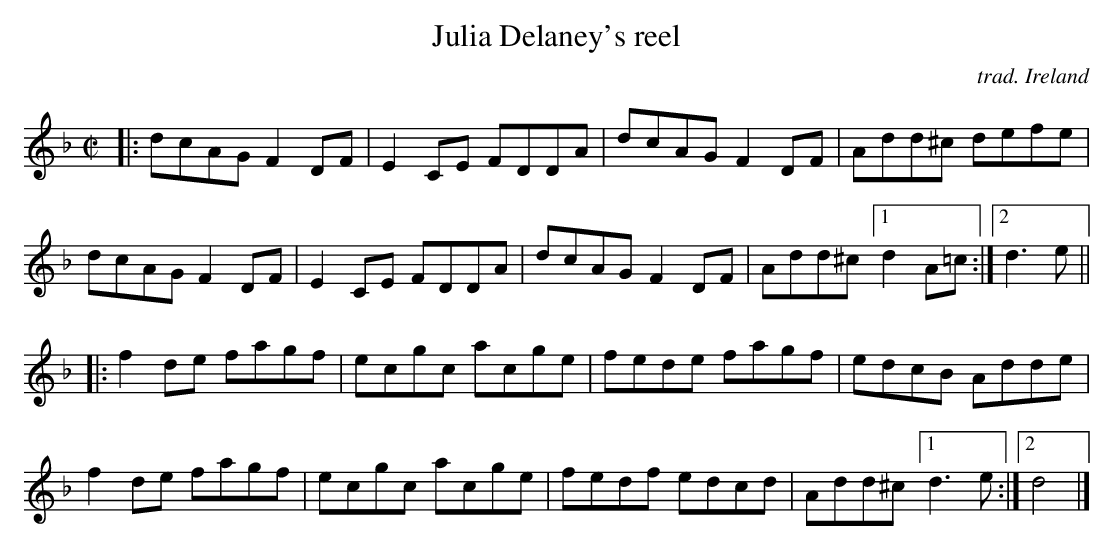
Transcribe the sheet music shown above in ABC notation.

X:1
T: Julia Delaney's reel
O: trad. Ireland
M: C|
L: 1/8
K: Dm
|:\
dcAG F2DF | E2CE FDDA | dcAG F2DF | Add^c defe |
dcAG F2DF | E2CE FDDA | dcAG F2DF | Add^c [1 d2 A=c :|[2 d3e ||
|:\
f2de fagf | ecgc acge | fede fagf | edcB Adde |
f2de fagf | ecgc acge | fedf edcd | Add^c [1 d3e :|[2 d4 |]
